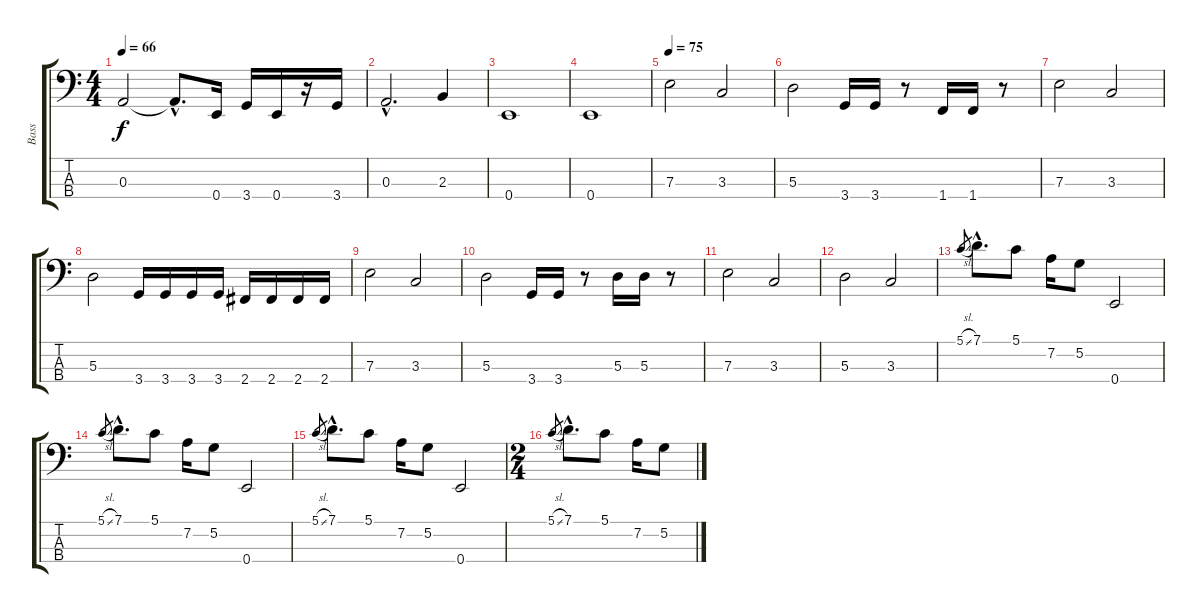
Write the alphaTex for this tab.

\track ("Bass" "Bass") {instrument electricbassfinger}
\staff {score tabs}
\tuning (G2 D2 A1 E1) {hide}
\ts (4 4)
\tempo 66
\clef f4
\ks c
0.3.2{dy f} 0.3{hac t}.8{d} 0.4.16 3.4.16 0.4.16 r.16 3.4.16 |
0.3{hac}.2{d} 2.3.4 |
0.4.1 |
0.4.1 |
\tempo 75
7.3.2 3.3.2 |
5.3.2 3.4.16 3.4.16 r.8 1.4.16 1.4.16 r.8 |
7.3.2 3.3.2 |
5.3.2 3.4.16 3.4.16 3.4.16 3.4.16 2.4.16 2.4.16 2.4.16 2.4.16 |
7.3.2 3.3.2 |
5.3.2 3.4.16 3.4.16 r.8 5.3.16 5.3.16 r.8 |
7.3.2 3.3.2 |
5.3.2 3.3.2 |
5.1{sl}.8{gr} 7.1{hac}.8{d} 5.1.8 7.2.16 5.2.8 0.4.2 |
5.1{sl}.8{gr} 7.1{hac}.8{d} 5.1.8 7.2.16 5.2.8 0.4.2 |
5.1{sl}.8{gr} 7.1{hac}.8{d} 5.1.8 7.2.16 5.2.8 0.4.2 |
\ts (2 4)
5.1{sl}.8{gr} 7.1{hac}.8{d} 5.1.8 7.2.16 5.2.8
